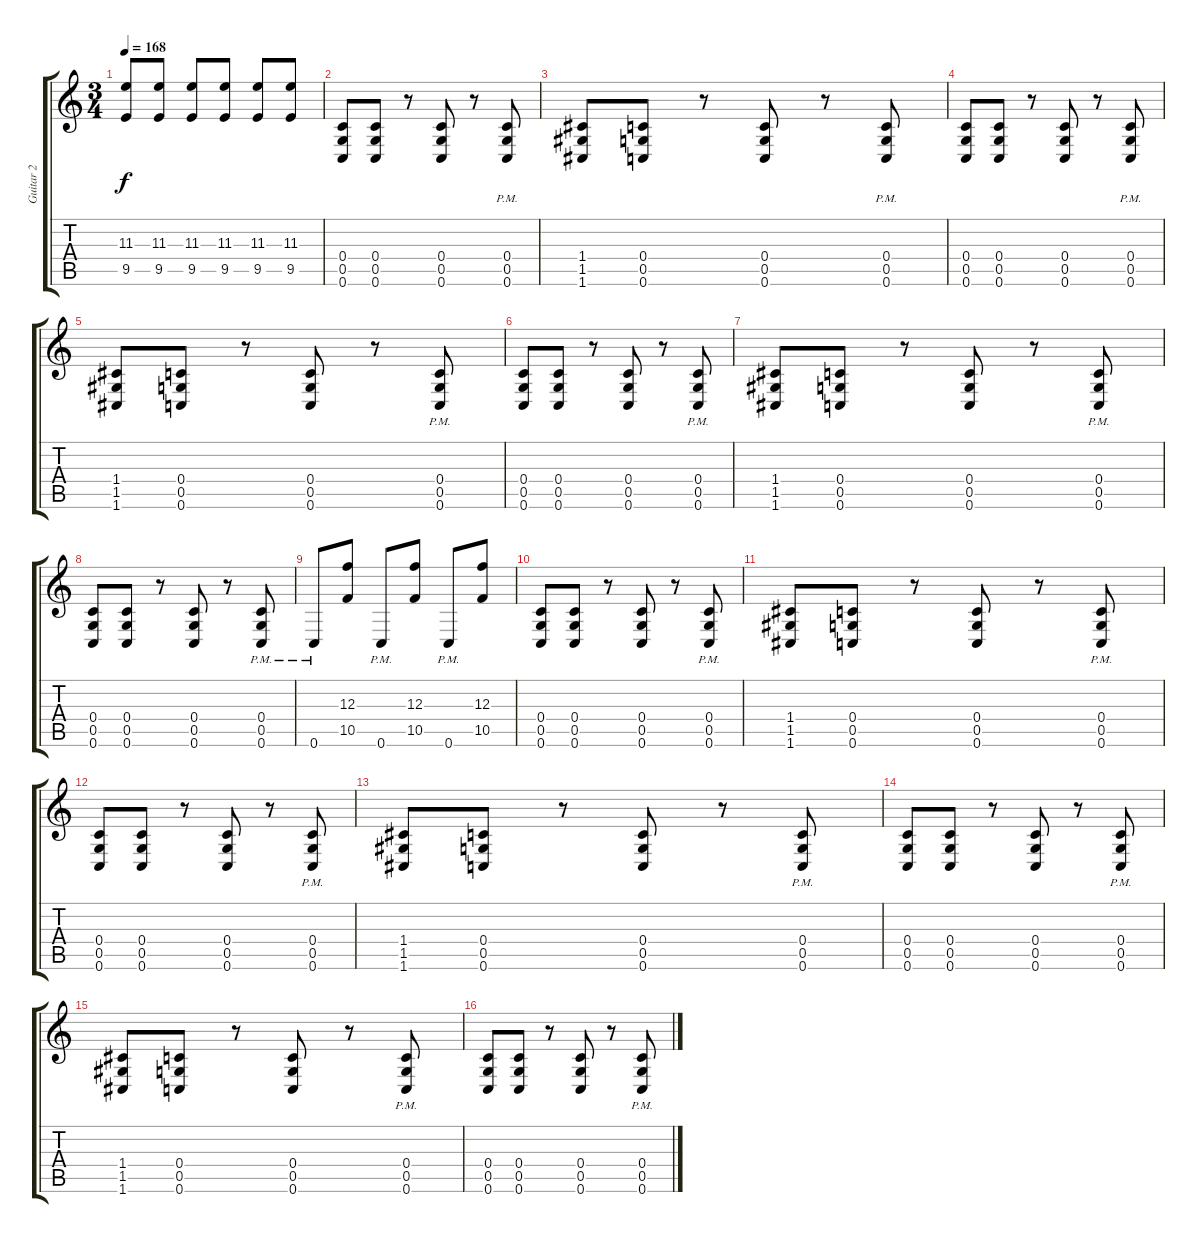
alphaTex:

\track ("Guitar 2" "Guitar 2") {instrument distortionguitar}
\staff {score tabs}
\tuning (D4 A3 F3 C3 G2 C2) {hide}
\ts (3 4)
\tempo 168
\clef g2
\ks c
(11.3 9.5).8{dy f} (11.3 9.5).8 (11.3 9.5).8 (11.3 9.5).8 (11.3 9.5).8 (11.3 9.5).8 |
(0.4 0.5 0.6).8 (0.4 0.5 0.6).8 r.8 (0.4 0.5 0.6).8 r.8 (0.4{pm} 0.5{pm} 0.6{pm}).8 |
(1.4 1.5 1.6).8 (0.4 0.5 0.6).8 r.8 (0.4 0.5 0.6).8 r.8 (0.4{pm} 0.5{pm} 0.6{pm}).8 |
(0.4 0.5 0.6).8 (0.4 0.5 0.6).8 r.8 (0.4 0.5 0.6).8 r.8 (0.4{pm} 0.5{pm} 0.6{pm}).8 |
(1.4 1.5 1.6).8 (0.4 0.5 0.6).8 r.8 (0.4 0.5 0.6).8 r.8 (0.4{pm} 0.5{pm} 0.6{pm}).8 |
(0.4 0.5 0.6).8 (0.4 0.5 0.6).8 r.8 (0.4 0.5 0.6).8 r.8 (0.4{pm} 0.5{pm} 0.6{pm}).8 |
(1.4 1.5 1.6).8 (0.4 0.5 0.6).8 r.8 (0.4 0.5 0.6).8 r.8 (0.4{pm} 0.5{pm} 0.6{pm}).8 |
(0.4 0.5 0.6).8 (0.4 0.5 0.6).8 r.8 (0.4 0.5 0.6).8 r.8 (0.4{pm} 0.5{pm} 0.6{pm}).8 |
0.6{pm}.8 (12.3 10.5).8 0.6{pm}.8 (12.3 10.5).8 0.6{pm}.8 (12.3 10.5).8 |
(0.4 0.5 0.6).8 (0.4 0.5 0.6).8 r.8 (0.4 0.5 0.6).8 r.8 (0.4{pm} 0.5{pm} 0.6{pm}).8 |
(1.4 1.5 1.6).8 (0.4 0.5 0.6).8 r.8 (0.4 0.5 0.6).8 r.8 (0.4{pm} 0.5{pm} 0.6{pm}).8 |
(0.4 0.5 0.6).8 (0.4 0.5 0.6).8 r.8 (0.4 0.5 0.6).8 r.8 (0.4{pm} 0.5{pm} 0.6{pm}).8 |
(1.4 1.5 1.6).8 (0.4 0.5 0.6).8 r.8 (0.4 0.5 0.6).8 r.8 (0.4{pm} 0.5{pm} 0.6{pm}).8 |
(0.4 0.5 0.6).8 (0.4 0.5 0.6).8 r.8 (0.4 0.5 0.6).8 r.8 (0.4{pm} 0.5{pm} 0.6{pm}).8 |
(1.4 1.5 1.6).8 (0.4 0.5 0.6).8 r.8 (0.4 0.5 0.6).8 r.8 (0.4{pm} 0.5{pm} 0.6{pm}).8 |
(0.4 0.5 0.6).8 (0.4 0.5 0.6).8 r.8 (0.4 0.5 0.6).8 r.8 (0.4{pm} 0.5{pm} 0.6{pm}).8
